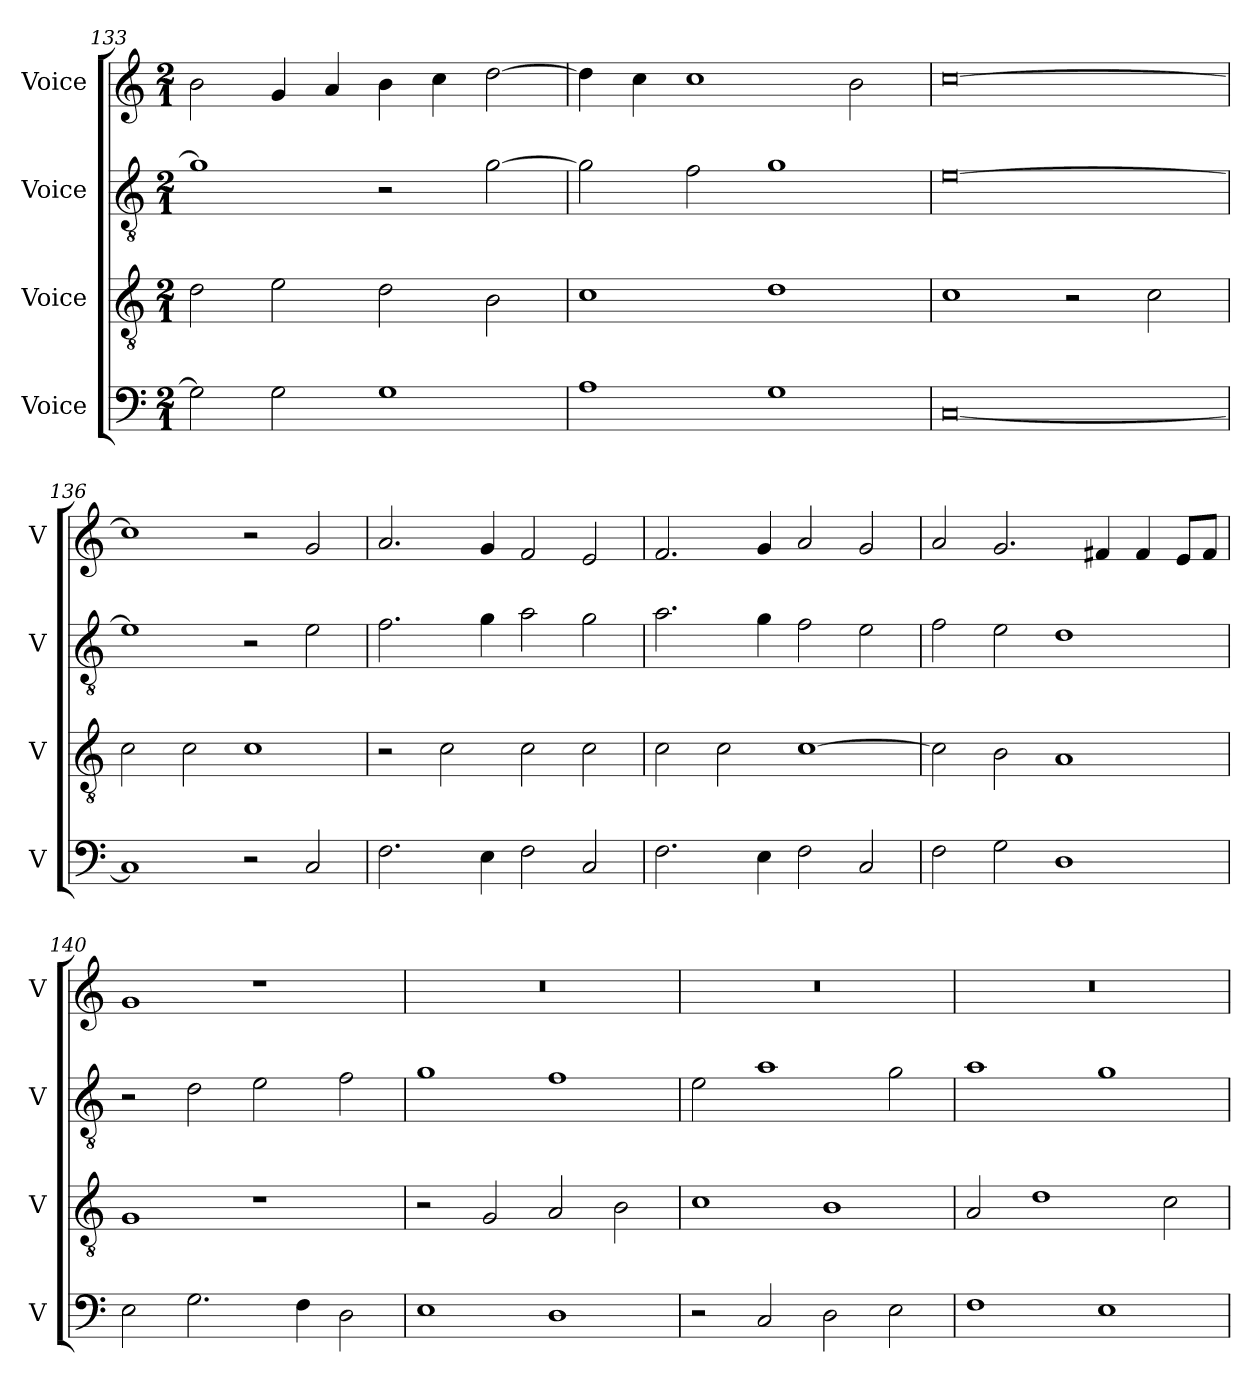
**kern	**kern	**kern	**kern
*part4	*part3	*part2	*part1
*staff4	*staff3	*staff2	*staff1
*I"Voice	*I"Voice	*I"Voice	*I"Voice
*I'V	*I'V	*I'V	*I'V
*clefF4	*clefGv2	*clefGv2	*clefG2
*k[]	*k[]	*k[]	*k[]
*M2/1	*M2/1	*M2/1	*M2/1
=133	=133	=133	=133
2G\]	2d\	1g]	2b\
2G\	2e\	.	4g/
.	.	.	4a/
1G	2d\	2r	4b\
.	.	.	4cc\
.	2B\	[2g\	[2dd\
!!LO:PB:g=z
=134	=134	=134	=134
1A	1c	2g\]	4dd\]
.	.	.	4cc\
.	.	2f\	1cc
1G	1d	1g	.
.	.	.	2b\
=135	=135	=135	=135
[0C	1c	[0e	[0cc
.	2r	.	.
.	2c\	.	.
=136	=136	=136	=136
1C]	2c\	1e]	1cc]
.	2c\	.	.
2r	1c	2r	2r
2C/	.	2e\	2g/
=137	=137	=137	=137
2.F\	2r	2.f\	2.a/
.	2c\	.	.
4E\	.	4g\	4g/
2F\	2c\	2a\	2f/
2C/	2c\	2g\	2e/
!!LO:LB:g=z
=138	=138	=138	=138
2.F\	2c\	2.a\	2.f/
.	2c\	.	.
4E\	.	4g\	4g/
2F\	[1c	2f\	2a/
2C/	.	2e\	2g/
=139	=139	=139	=139
2F\	2c\]	2f\	2a/
2G\	2B\	2e\	2.g/
1D	1A	1d	.
.	.	.	4f#X/
.	.	.	4f#/
.	.	.	8e/L
.	.	.	8f#/J
=140	=140	=140	=140
2E\	1G	2r	1g
2.G\	.	2d\	.
.	1r	2e\	1r
4F\	.	.	.
2D\	.	2f\	.
=141	=141	=141	=141
1E	2r	1g	0r
.	2G/	.	.
1D	2A/	1f	.
.	2B\	.	.
!!LO:LB:g=z
=142	=142	=142	=142
2r	1c	2e\	0r
2C/	.	1a	.
2D\	1B	.	.
2E\	.	2g\	.
=143	=143	=143	=143
1F	2A/	1a	0r
.	1d	.	.
1E	.	1g	.
.	2c\	.	.
=	=	=	=
*-	*-	*-	*-
